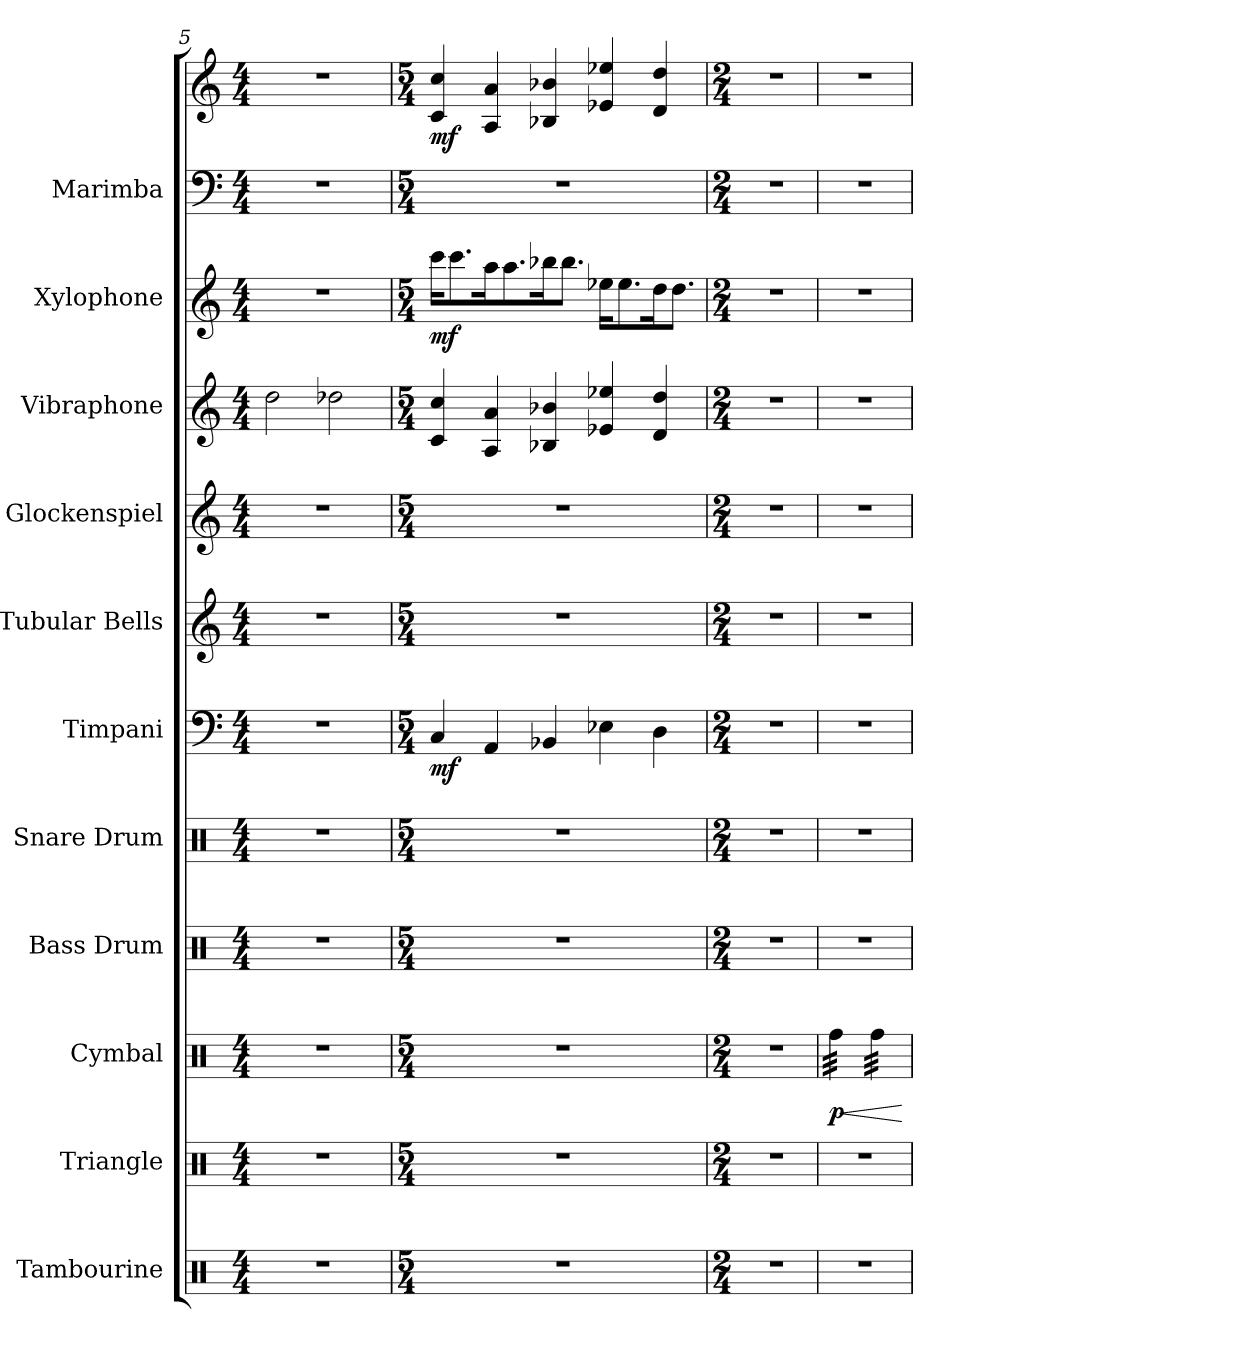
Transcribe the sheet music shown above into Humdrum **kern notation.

**kern	**kern	**kern	**dynam	**kern	**kern	**kern	**dynam	**kern	**kern	**kern	**kern	**dynam	**kern	**kern	**dynam
*part11	*part10	*part9	*part9	*part8	*part7	*part6	*part6	*part5	*part4	*part3	*part2	*part2	*part1	*part1	*part1
*staff12	*staff11	*staff10	*staff10	*staff9	*staff8	*staff7	*staff7	*staff6	*staff5	*staff4	*staff3	*staff3	*staff2	*staff1	*staff1/2
*I"Tambourine	*I"Triangle	*I"Cymbal	*	*I"Bass Drum	*I"Snare Drum	*I"Timpani	*	*I"Tubular Bells	*I"Glockenspiel	*I"Vibraphone	*I"Xylophone	*	*I"Marimba	*	*
*I'Tamb.	*I'Trgl.	*I'Cym.	*	*I'B. Dr.	*I'Sn. Dr.	*I'Timp.	*	*I'Tu. Be.	*I'Glk.	*I'Vib.	*I'Xyl.	*	*I'Mrm.	*	*
*clefX	*clefX	*clefX	*	*clefX	*clefX	*clefF4	*	*clefG2	*clefG2	*clefG2	*clefG2	*	*clefF4	*clefG2	*
*	*	*	*	*	*	*	*	*	*ITrd-14c-24	*	*ITrd-7c-12	*	*	*	*
*k[]	*k[]	*k[]	*	*k[]	*k[]	*k[]	*	*k[]	*k[]	*k[]	*k[]	*	*k[]	*k[]	*
*M4/4	*M4/4	*M4/4	*	*M4/4	*M4/4	*M4/4	*	*M4/4	*M4/4	*M4/4	*M4/4	*	*M4/4	*M4/4	*
=5	=5	=5	=5	=5	=5	=5	=5	=5	=5	=5	=5	=5	=5	=5	=5
1r	1r	1r	.	1r	1r	1r	.	1r	1r	2dd\	1r	.	1r	1r	.
.	.	.	.	.	.	.	.	.	.	2dd-X\	.	.	.	.	.
!!LO:PB:g=z
=6	=6	=6	=6	=6	=6	=6	=6	=6	=6	=6	=6	=6	=6	=6	=6
*M5/4	*M5/4	*M5/4	*	*M5/4	*M5/4	*M5/4	*	*M5/4	*M5/4	*M5/4	*M5/4	*	*M5/4	*M5/4	*
!	!	!	!	!	!	!	!LO:DY:b	!	!	!	!	!LO:DY:b	!	!	!LO:DY:b
4%5r	4%5r	4%5r	.	4%5r	4%5r	4C/	mf	4%5r	4%5r	4c/ 4cc/	16cccc\KL	mf	4%5r	4c/ 4cc/	mf
.	.	.	.	.	.	.	.	.	.	.	8.cccc\	.	.	.	.
.	.	.	.	.	.	4AA/	.	.	.	4A/ 4a/	16aaa\K	.	.	4A/ 4a/	.
.	.	.	.	.	.	.	.	.	.	.	8.aaa\	.	.	.	.
.	.	.	.	.	.	4BB-X/	.	.	.	4B-X/ 4b-X/	16bbb-X\K	.	.	4B-X/ 4b-X/	.
.	.	.	.	.	.	.	.	.	.	.	8.bbb-\J	.	.	.	.
.	.	.	.	.	.	4E-X\	.	.	.	4e-X/ 4ee-X/	16eee-X\KL	.	.	4e-X/ 4ee-X/	.
.	.	.	.	.	.	.	.	.	.	.	8.eee-\	.	.	.	.
.	.	.	.	.	.	4D\	.	.	.	4d/ 4dd/	16ddd\K	.	.	4d/ 4dd/	.
.	.	.	.	.	.	.	.	.	.	.	8.ddd\J	.	.	.	.
=7	=7	=7	=7	=7	=7	=7	=7	=7	=7	=7	=7	=7	=7	=7	=7
*M2/4	*M2/4	*M2/4	*	*M2/4	*M2/4	*M2/4	*	*M2/4	*M2/4	*M2/4	*M2/4	*	*M2/4	*M2/4	*
2r	2r	2r	.	2r	2r	2r	.	2r	2r	2r	2r	.	2r	2r	.
=8	=8	=8	=8	=8	=8	=8	=8	=8	=8	=8	=8	=8	=8	=8	=8
*	*	*	*	*	*	*	*	*	*	*	*	*	*	*MM80	*
!	!	!	!LO:DY:b	!	!	!	!	!	!	!	!	!	!	!	!
*	*	*tremolo	*	*	*	*	*	*	*	*	*	*	*	*	*
2r	2r	32Rff\LLL	p	2r	2r	2r	.	2r	2r	2r	2r	.	2r	2r	.
.	.	32Rff\	.	.	.	.	.	.	.	.	.	.	.	.	.
!	!	!	!LO:HP:b	!	!	!	!	!	!	!	!	!	!	!	!
.	.	32Rff\	<	.	.	.	.	.	.	.	.	.	.	.	.
.	.	32Rff\	.	.	.	.	.	.	.	.	.	.	.	.	.
.	.	32Rff\	.	.	.	.	.	.	.	.	.	.	.	.	.
.	.	32Rff\	.	.	.	.	.	.	.	.	.	.	.	.	.
.	.	32Rff\	.	.	.	.	.	.	.	.	.	.	.	.	.
.	.	32Rff\JJJ	.	.	.	.	.	.	.	.	.	.	.	.	.
.	.	32Rff\LLL	.	.	.	.	.	.	.	.	.	.	.	.	.
.	.	32Rff\	.	.	.	.	.	.	.	.	.	.	.	.	.
.	.	32Rff\	.	.	.	.	.	.	.	.	.	.	.	.	.
.	.	32Rff\	.	.	.	.	.	.	.	.	.	.	.	.	.
.	.	32Rff\	.	.	.	.	.	.	.	.	.	.	.	.	.
.	.	32Rff\	.	.	.	.	.	.	.	.	.	.	.	.	.
.	.	32Rff\	.	.	.	.	.	.	.	.	.	.	.	.	.
.	.	32Rff\JJJ	.	.	.	.	.	.	.	.	.	.	.	.	.
*	*	*Xtremolo	*	*	*	*	*	*	*	*	*	*	*	*	*
.	.	.	[	.	.	.	.	.	.	.	.	.	.	.	.
=	=	=	=	=	=	=	=	=	=	=	=	=	=	=	=
*-	*-	*-	*-	*-	*-	*-	*-	*-	*-	*-	*-	*-	*-	*-	*-
